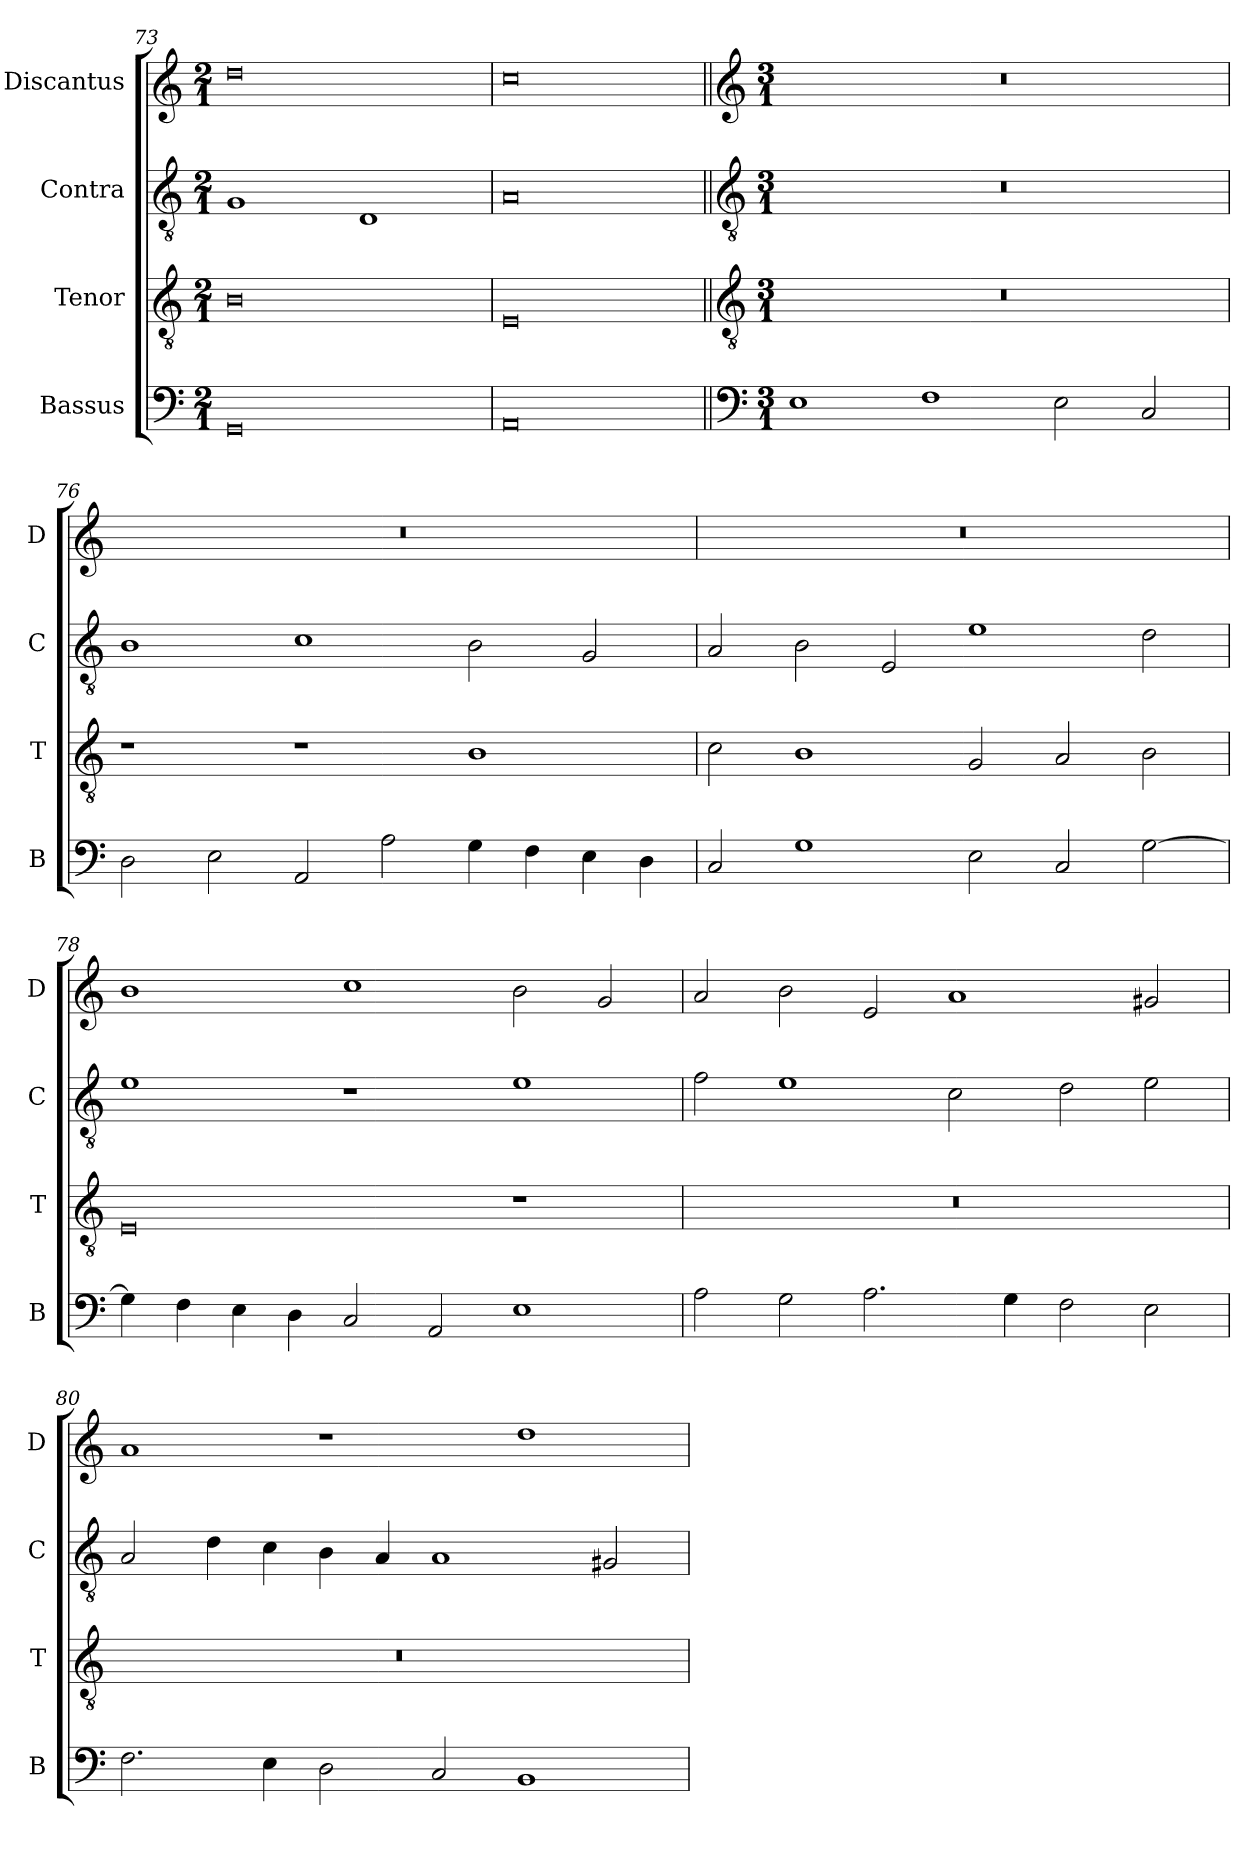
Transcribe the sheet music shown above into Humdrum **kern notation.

**kern	**kern	**kern	**kern
*part4	*part3	*part2	*part1
*staff4	*staff3	*staff2	*staff1
*I"Bassus	*I"Tenor	*I"Contra	*I"Discantus
*I'B	*I'T	*I'C	*I'D
*clefF4	*clefGv2	*clefGv2	*clefG2
*k[]	*k[]	*k[]	*k[]
*M2/1	*M2/1	*M2/1	*M2/1
=73	=73	=73	=73
0GG	0B	1G	0dd
.	.	1D	.
=74	=74	=74	=74
0AA	0E	0A	0cc
!!LO:LB:g=z
=75||	=75||	=75||	=75||
*clefF4	*clefGv2	*clefGv2	*clefG2
*k[]	*k[]	*k[]	*k[]
*M3/1	*M3/1	*M3/1	*M3/1
1E	0.r	0.r	0.r
1F	.	.	.
2E\	.	.	.
2C/	.	.	.
=76	=76	=76	=76
2D\	1r	1B	0.r
2E\	.	.	.
2AA/	1r	1c	.
2A\	.	.	.
4G\	1B	2B\	.
4F\	.	.	.
4E\	.	2G/	.
4D\	.	.	.
=77	=77	=77	=77
2C/	2c\	2A/	0.r
1G	1B	2B\	.
.	.	2E/	.
2E\	2G/	1e	.
2C/	2A/	.	.
[2G\	2B\	2d\	.
=78	=78	=78	=78
4G\]	0E	1e	1b
4F\	.	.	.
4E\	.	.	.
4D\	.	.	.
2C/	.	1r	1cc
2AA/	.	.	.
1E	1r	1e	2b\
.	.	.	2g/
=79	=79	=79	=79
2A\	0.r	2f\	2a/
2G\	.	1e	2b\
2.A\	.	.	2e/
.	.	2c\	1a
4G\	.	.	.
2F\	.	2d\	.
2E\	.	2e\	2g#X/
=80	=80	=80	=80
2.F\	0.r	2A/	1a
.	.	4d\	.
4E\	.	4c\	.
2D\	.	4B\	1r
.	.	4A/	.
2C/	.	1A	.
1BB	.	.	1dd
.	.	2G#X/	.
=	=	=	=
*-	*-	*-	*-
